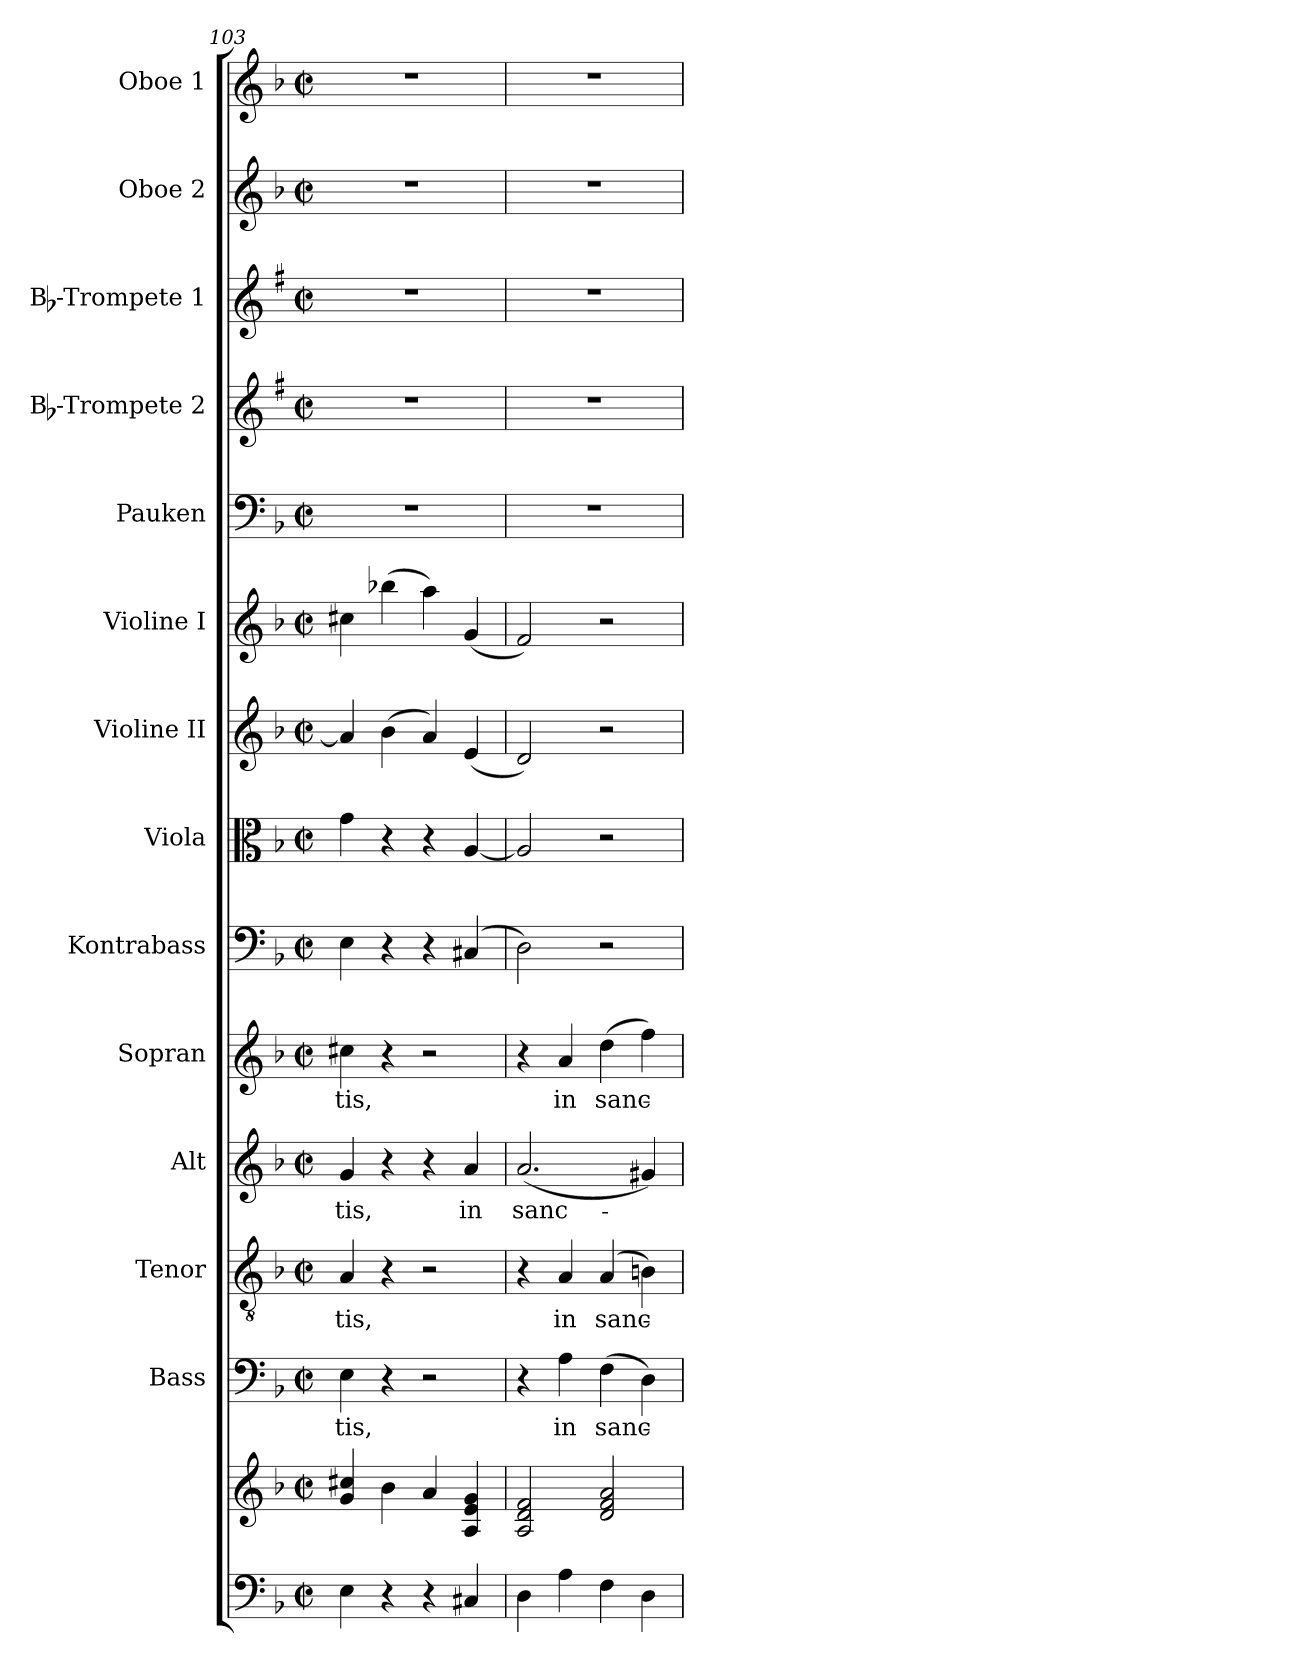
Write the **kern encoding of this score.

**kern	**kern	**kern	**text	**kern	**text	**kern	**text	**kern	**text	**kern	**kern	**kern	**kern	**kern	**kern	**kern	**kern	**kern
*part14	*part14	*part13	*part13	*part12	*part12	*part11	*part11	*part10	*part10	*part9	*part8	*part7	*part6	*part5	*part4	*part3	*part2	*part1
*staff15	*staff14	*staff13	*staff13	*staff12	*staff12	*staff11	*staff11	*staff10	*staff10	*staff9	*staff8	*staff7	*staff6	*staff5	*staff4	*staff3	*staff2	*staff1
*	*	*I"Bass	*	*I"Tenor	*	*I"Alt	*	*I"Sopran	*	*I"Kontrabass	*I"Viola	*I"Violine II	*I"Violine I	*I"Pauken	*I"Bb-Trompete 2	*I"Bb-Trompete 1	*I"Oboe 2	*I"Oboe 1
*	*	*I'B.	*	*I'T.	*	*I'A.	*	*I'S.	*	*I'Kb.	*I'Vla.	*I'Vl. II	*I'Vl. I	*I'Pk.	*I'Bb Trp. 2	*I'Bb Trp. 1	*I'Ob. 2	*I'Ob. 1
*clefF4	*clefG2	*clefF4	*	*clefGv2	*	*clefG2	*	*clefG2	*	*clefF4	*clefC3	*clefG2	*clefG2	*clefF4	*clefG2	*clefG2	*clefG2	*clefG2
*	*	*	*	*	*	*	*	*	*	*ITrd7c12	*	*	*	*	*ITrd1c2	*ITrd1c2	*	*
*k[b-]	*k[b-]	*k[b-]	*	*k[b-]	*	*k[b-]	*	*k[b-]	*	*k[b-]	*k[b-]	*k[b-]	*k[b-]	*k[b-]	*k[b-]	*k[b-]	*k[b-]	*k[b-]
*F:	*F:	*F:	*	*F:	*	*F:	*	*F:	*	*F:	*F:	*F:	*F:	*F:	*F:	*F:	*F:	*F:
*M2/2	*M2/2	*M2/2	*	*M2/2	*	*M2/2	*	*M2/2	*	*M2/2	*M2/2	*M2/2	*M2/2	*M2/2	*M2/2	*M2/2	*M2/2	*M2/2
*met(c|)	*met(c|)	*met(c|)	*	*met(c|)	*	*met(c|)	*	*met(c|)	*	*met(c|)	*met(c|)	*met(c|)	*met(c|)	*met(c|)	*met(c|)	*met(c|)	*met(c|)	*met(c|)
=103	=103	=103	=103	=103	=103	=103	=103	=103	=103	=103	=103	=103	=103	=103	=103	=103	=103	=103
!	!	!	!LO:LY:b	!	!LO:LY:b	!	!LO:LY:b	!	!LO:LY:b	!	!	!	!	!	!	!	!	!
4E\	4g/ 4cc#X/	4E\	-tis,	4A/	-tis,	4g/	-tis,	4cc#X\	-tis,	4EE\	4g\	4a/]	4cc#X\	1r	1r	1r	1r	1r
4r	4b-\	4r	.	4r	.	4r	.	4r	.	4r	4r	(>4b-\	(>4bb-X\	.	.	.	.	.
4r	4a/	2r	.	2r	.	4r	.	2r	.	4r	4r	4a/)	4aa\)	.	.	.	.	.
!	!	!	!	!	!	!	!LO:LY:b	!	!	!	!	!	!	!	!	!	!	!
4C#X/	4A/ 4e/ 4g/	.	.	.	.	4a/	in	.	.	(4CC#X/	[4A/	(<4e/	(<4g/	.	.	.	.	.
=104	=104	=104	=104	=104	=104	=104	=104	=104	=104	=104	=104	=104	=104	=104	=104	=104	=104	=104
!	!	!	!	!	!	!	!LO:LY:b	!	!	!	!	!	!	!	!	!	!	!
4D\	2A/ 2d/ 2f/	4r	.	4r	.	(<2.a/	sanc-	4r	.	2DD\)	2A/]	2d/)	2f/)	1r	1r	1r	1r	1r
!	!	!	!LO:LY:b	!	!LO:LY:b	!	!	!	!LO:LY:b	!	!	!	!	!	!	!	!	!
4A\	.	4A\	in	4A/	in	.	.	4a/	in	.	.	.	.	.	.	.	.	.
!	!	!	!LO:LY:b	!	!LO:LY:b	!	!	!	!LO:LY:b	!	!	!	!	!	!	!	!	!
4F\	2d/ 2f/ 2a/	(>4F\	sanc-	(4A/	sanc-	.	.	(>4dd\	sanc-	2r	2r	2r	2r	.	.	.	.	.
4D\	.	4D\)	.	4Bn\)	.	4g#X/)	.	4ff\)	.	.	.	.	.	.	.	.	.	.
=	=	=	=	=	=	=	=	=	=	=	=	=	=	=	=	=	=	=
*-	*-	*-	*-	*-	*-	*-	*-	*-	*-	*-	*-	*-	*-	*-	*-	*-	*-	*-
